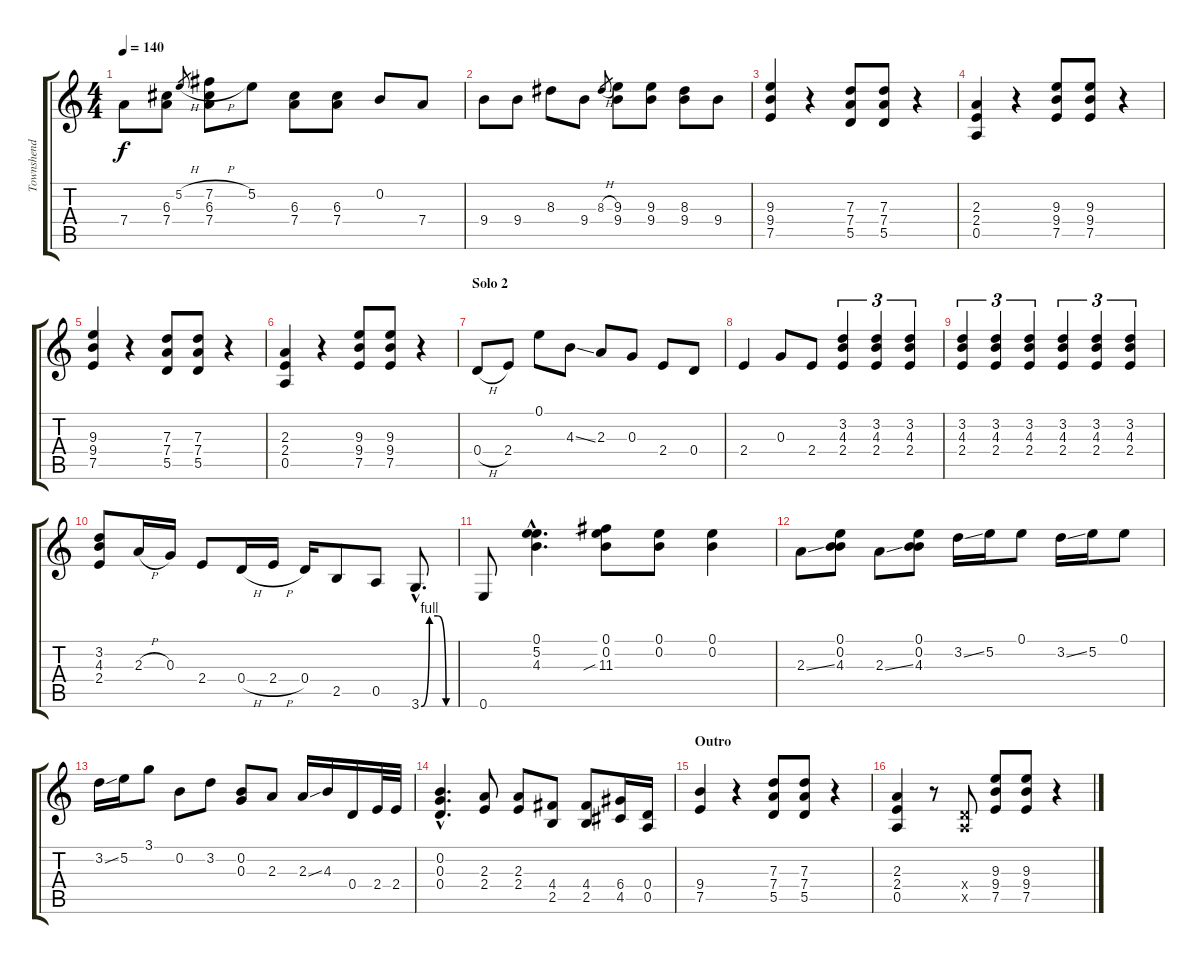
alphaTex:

\track ("Townshend" "Townshend") {instrument distortionguitar}
\staff {score tabs}
\tuning (E4 B3 G3 D3 A2 E2) {hide}
\ts (4 4)
\tempo 140
\clef g2
\ks c
7.4.8{dy f} (6.3 7.4).8 5.2{h}.8{gr} (7.2{h} 6.3 7.4).8 5.2.8 (6.3 7.4).8 (6.3 7.4).8 0.2.8 7.4.8 |
9.4.8 9.4.8 8.3.8 9.4.8 8.3{h}.8{gr} (9.3 9.4).8 (9.3 9.4).8 (8.3 9.4).8 9.4.8 |
(9.3 9.4 7.5).4 r.4 (7.3 7.4 5.5).8 (7.3 7.4 5.5).8 r.4 |
(2.3 2.4 0.5).4 r.4 (9.3 9.4 7.5).8 (9.3 9.4 7.5).8 r.4 |
(9.3 9.4 7.5).4 r.4 (7.3 7.4 5.5).8 (7.3 7.4 5.5).8 r.4 |
(2.3 2.4 0.5).4 r.4 (9.3 9.4 7.5).8 (9.3 9.4 7.5).8 r.4 |
\section ("" "Solo 2")
0.4{h}.8 2.4.8 0.1.8 4.3{ss}.8 2.3.8 0.3.8 2.4.8 0.4.8 |
2.4.4 0.3.8 2.4.8 (3.2 4.3 2.4).4{tu (3 2)} (3.2 4.3 2.4).4{tu (3 2)} (3.2 4.3 2.4).4{tu (3 2)} |
(3.2 4.3 2.4).4{tu (3 2)} (3.2 4.3 2.4).4{tu (3 2)} (3.2 4.3 2.4).4{tu (3 2)} (3.2 4.3 2.4).4{tu (3 2)} (3.2 4.3 2.4).4{tu (3 2)} (3.2 4.3 2.4).4{tu (3 2)} |
(3.2 4.3 2.4).8 2.3{h}.16 0.3.16 2.4.8 0.4{h}.16 2.4{h}.16 0.4.16 2.5.8 0.5.8 3.6{be (custom 0 0 15 4 30 4 45 0 60 0) hac}.8{d} |
0.6.8 (0.1{hac} 5.2{hac} 4.3{hac}).4{d} (0.1 0.2 11.3{sib}).8 (0.1 0.2).8 (0.1 0.2).4 |
2.3{ss}.8 (0.1 0.2 4.3).8 2.3{ss}.8 (0.1 0.2 4.3).8 3.2{ss}.16 5.2.16 0.1.8 3.2{ss}.16 5.2.16 0.1.8 |
3.2{ss}.16 5.2.16 3.1.8 0.2.8 3.2.8 (0.2 0.3).8 2.3.8 2.3{ss}.16 4.3.16 0.4.16 2.4.32 2.4.32 |
(0.2{hac} 0.3{hac} 0.4{hac}).4{d} (2.3 2.4).8 (2.3 2.4).8 (4.4 2.5).8 (4.4 2.5).8 (6.4 4.5).16 (0.4 0.5).16 |
\section ("" "Outro")
(9.4 7.5).4 r.4 (7.3 7.4 5.5).8 (7.3 7.4 5.5).8 r.4 |
(2.3 2.4 0.5).4 r.8 (0.4{x} 0.5{x}).8 (9.3 9.4 7.5).8 (9.3 9.4 7.5).8 r.4
